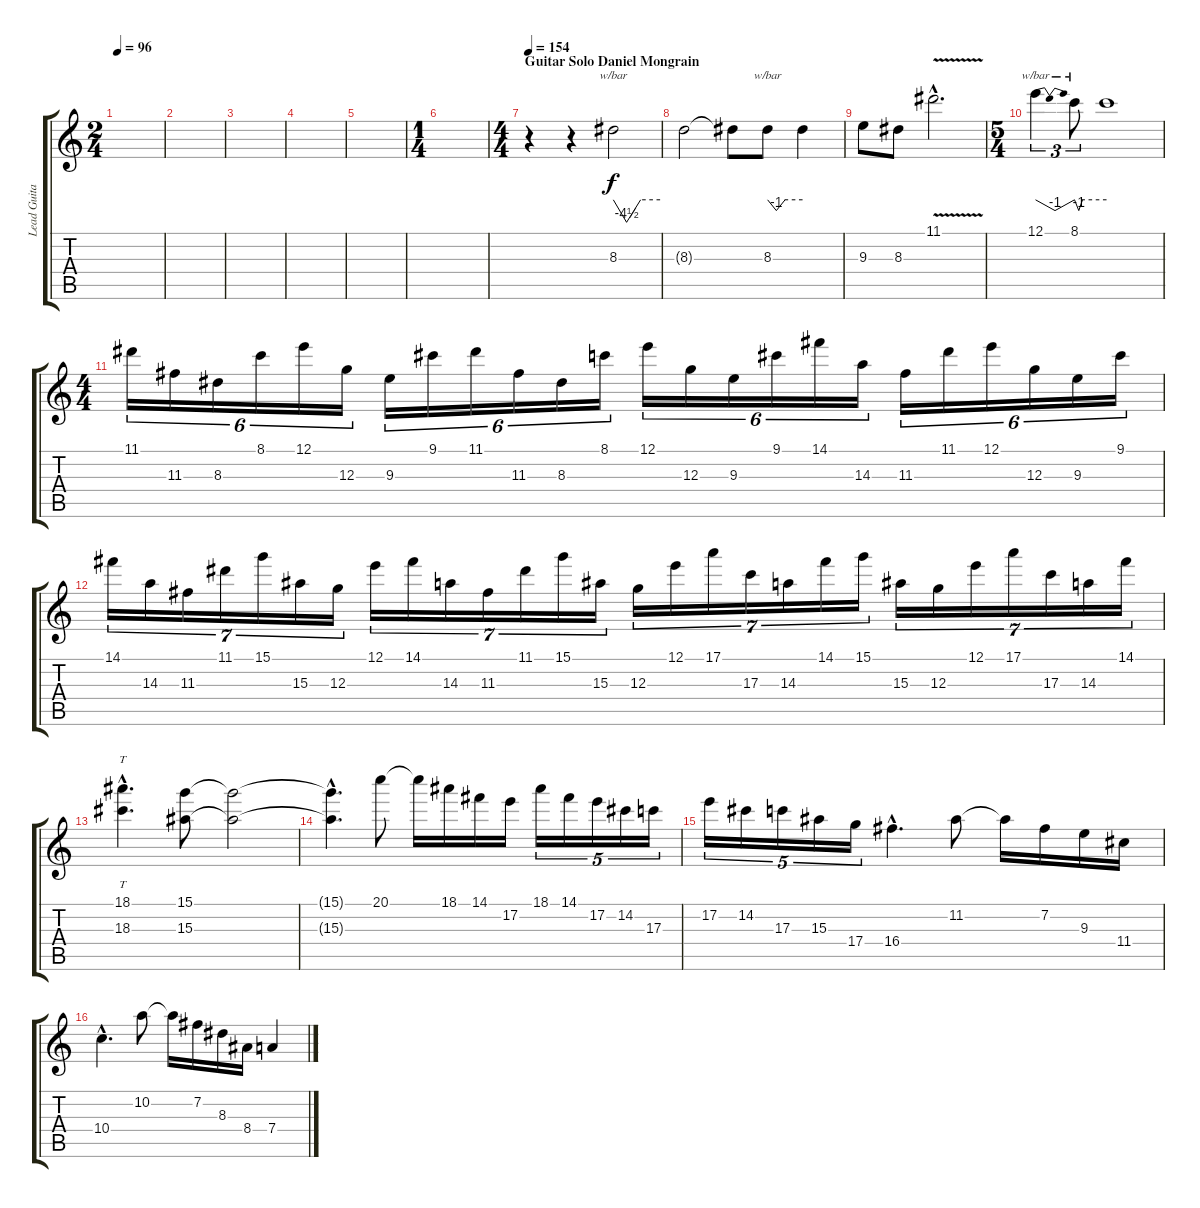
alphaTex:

\track ("Lead Guitar" "Lead Guita") {instrument overdrivenguitar}
\staff {score tabs}
\tuning (E4 B3 G3 D3 A2 E2) {hide}
\ts (2 4)
\tempo 96
\clef g2
\ks c
|
|
|
|
|
\ts (1 4)
|
\ts (4 4)
\section ("" "Guitar Solo Daniel Mongrain")
\tempo 154
r.4 r.4 8.3.2{tbe (custom default 0 0 17 -18 35 0 60 0)} |
8.3{t}.2 8.3{t}.8 8.3.8{tbe (custom default 0 0 15 -4 30 0 60 0)} 8.3{t}.4 |
9.3.8 8.3.8 11.1{v hac}.2{d} |
\ts (5 4)
12.1.4{tu (3 2) tbe (dip default 0 0 30 -4 60 0)} 8.1.8{tu (3 2) tbe (custom default 0 0 8 -4 15 0 60 0)} 8.1{t}.1 |
\ts (4 4)
11.1.16{tu (6 4)} 11.3.16{tu (6 4)} 8.3.16{tu (6 4)} 8.1.16{tu (6 4)} 12.1.16{tu (6 4)} 12.3.16{tu (6 4)} 9.3.16{tu (6 4)} 9.1.16{tu (6 4)} 11.1.16{tu (6 4)} 11.3.16{tu (6 4)} 8.3.16{tu (6 4)} 8.1.16{tu (6 4)} 12.1.16{tu (6 4)} 12.3.16{tu (6 4)} 9.3.16{tu (6 4)} 9.1.16{tu (6 4)} 14.1.16{tu (6 4)} 14.3.16{tu (6 4)} 11.3.16{tu (6 4)} 11.1.16{tu (6 4)} 12.1.16{tu (6 4)} 12.3.16{tu (6 4)} 9.3.16{tu (6 4)} 9.1.16{tu (6 4)} |
14.1.16{tu (7 4)} 14.3.16{tu (7 4)} 11.3.16{tu (7 4)} 11.1.16{tu (7 4)} 15.1.16{tu (7 4)} 15.3.16{tu (7 4)} 12.3.16{tu (7 4)} 12.1.16{tu (7 4)} 14.1.16{tu (7 4)} 14.3.16{tu (7 4)} 11.3.16{tu (7 4)} 11.1.16{tu (7 4)} 15.1.16{tu (7 4)} 15.3.16{tu (7 4)} 12.3.16{tu (7 4)} 12.1.16{tu (7 4)} 17.1.16{tu (7 4)} 17.3.16{tu (7 4)} 14.3.16{tu (7 4)} 14.1.16{tu (7 4)} 15.1.16{tu (7 4)} 15.3.16{tu (7 4)} 12.3.16{tu (7 4)} 12.1.16{tu (7 4)} 17.1.16{tu (7 4)} 17.3.16{tu (7 4)} 14.3.16{tu (7 4)} 14.1.16{tu (7 4)} |
(18.1{hac} 18.3{hac}).4{tt d} (15.1 15.3).8 (15.1{t} 15.3{t}).2 |
(15.1{hac t} 15.3{hac t}).4{d} 20.1.8 20.1{t}.16 18.1.16 14.1.16 17.2.16 18.1.16{tu (5 4)} 14.1.16{tu (5 4)} 17.2.16{tu (5 4)} 14.2.16{tu (5 4)} 17.3.16{tu (5 4)} |
17.2.16{tu (5 4)} 14.2.16{tu (5 4)} 17.3.16{tu (5 4)} 15.3.16{tu (5 4)} 17.4.16{tu (5 4)} 16.4{hac}.4{d} 11.2.8 11.2{t}.16 7.2.16 9.3.16 11.4.16 |
10.4{hac}.4{d} 10.2.8 10.2{t}.16 7.2.16 8.3.16 8.4.16 7.4.4
